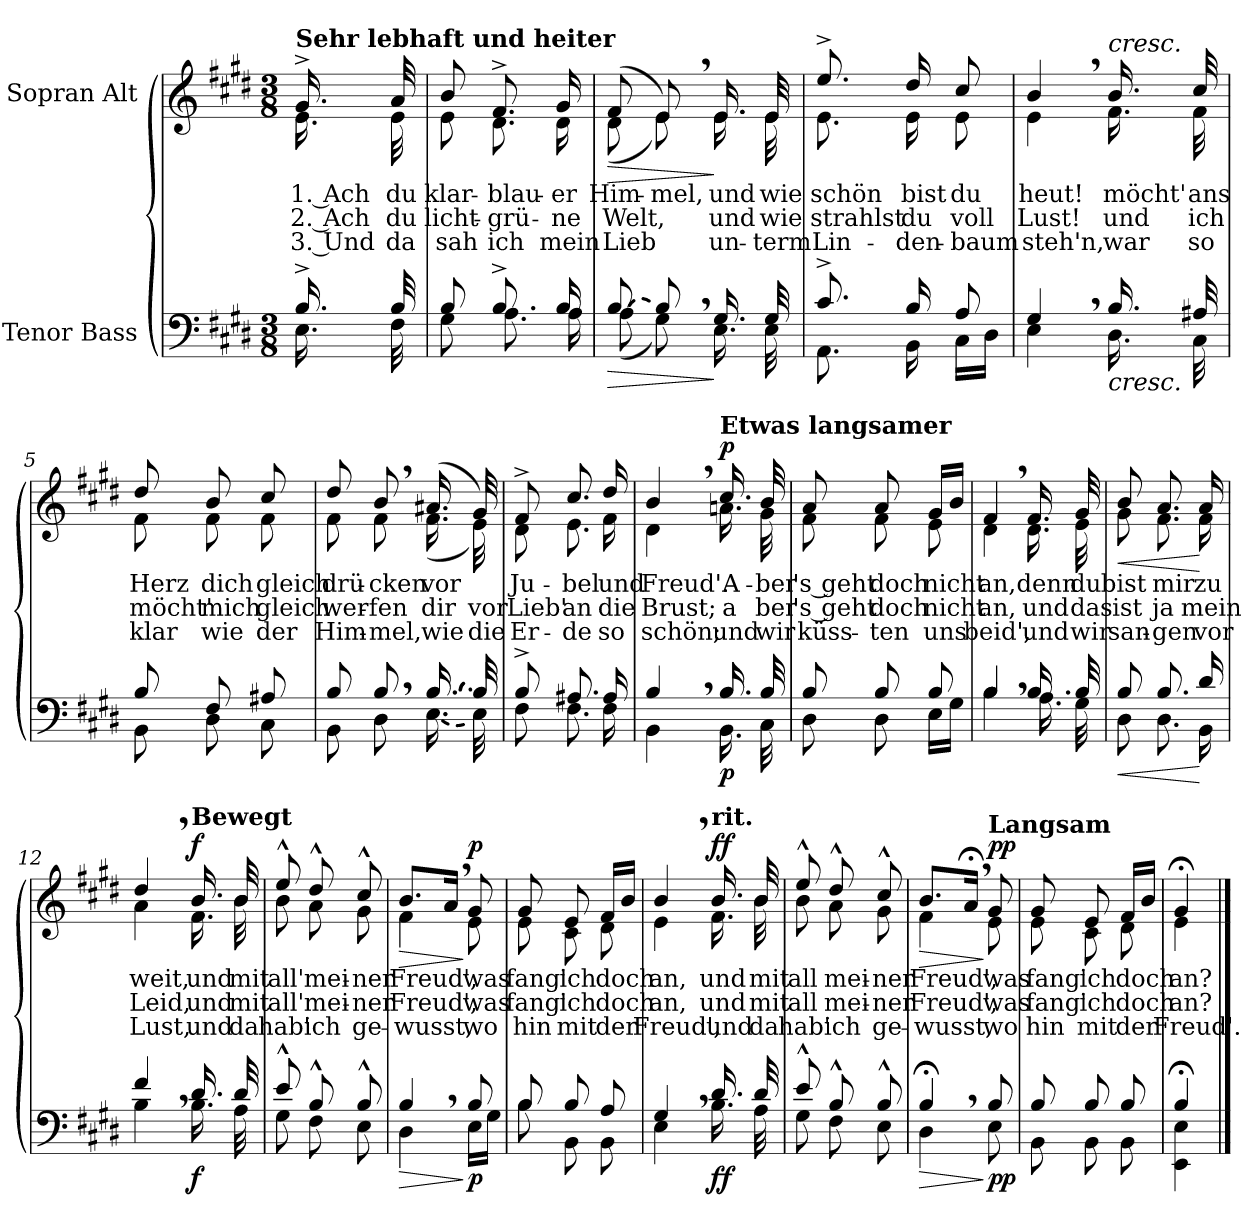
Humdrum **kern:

**kern	**dynam	**kern	**text	**text	**text	**dynam
*part2	*part2	*part1	*part1	*part1	*part1	*part1
*staff2	*staff2	*staff1	*staff1	*staff1	*staff1	*staff1
*I"Tenor Bass	*	*I"Sopran Alt	*	*	*	*
*clefF4	*	*clefG2	*	*	*	*
*k[f#c#g#d#]	*	*k[f#c#g#d#]	*	*	*	*
*M3/8	*	*M3/8	*	*	*	*
=	=	=	=	=	=	=
*^	*	*^	*	*	*	*
!	!	!	!LO:TX:a:B:t=Sehr lebhaft und heiter	!	!	!	!	!
16.B^/	16.E\	.	16.g#^/	16.e\	1. Ach	2. Ach	3. Und	.
32B/	32F#\	.	32a/	32e\	du	du	da	.
=1	=1	=1	=1	=1	=1	=1	=1	=1
8B/	8G#\	.	8b/	8e\	klar-	licht-	sah	.
8.B^/	8.A\	.	8.f#^/	8.d#\	-blau-	-grü-	ich	.
16B/	16A\	.	16g#/	16d#\	-er	-ne	mein	.
=2	=2	=2	=2	=2	=2	=2	=2	=2
!LO:T:dash	!	!LO:HP:b	!	!	!	!	!	!LO:HP:b
[8B/	(8A\	>	(8f#/	(8d#\	Him-	Welt,	Lieb	>
8B,/]	8G#\)	.	8e,/)	8e\)	-mel,	.	.	.
16.G#/	16.E\	]	16.e/	16.e\	und	und	un-	]
32G#/	32E\	.	32e/	32e\	wie	wie	-term	.
=3	=3	=3	=3	=3	=3	=3	=3	=3
8.c#^/	8.AA\	.	8.ee^/	8.e\	schön	strahlst	Lin-	.
16B/	16BB\	.	16dd#/	16e\	bist	du	-den-	.
8A/	16C#\LL	.	8cc#/	8e\	du	voll	-baum	.
.	16D#\JJ	.	.	.	.	.	.	.
=4	=4	=4	=4	=4	=4	=4	=4	=4
4G#,/	4E\	.	4b,/	4e\	heut!	Lust!	steh'n,	.
!	!	!	!LO:TX:a:i:t=cresc.	!	!	!	!	!
!LO:TX:b:i:t=cresc.	!	!	!	!	!	!	!	!
16.B/	16.D#\	.	16.b/	16.f#\	möcht'	und	war	.
32A#X/	32C#\	.	32cc#/	32f#\	ans	ich	so	.
!!LO:LB:g=z	!!
=5	=5	=5	=5	=5	=5	=5	=5	=5
8B/	8BB\	.	8dd#/	8f#\	Herz	möcht'	klar	.
8F#/	8D#\	.	8b/	8f#\	dich	mich	wie	.
8A#X/	8C#\	.	8cc#/	8f#\	gleich	gleich	der	.
=6	=6	=6	=6	=6	=6	=6	=6	=6
8B/	8BB\	.	8dd#/	8f#\	drü-	wer-	Him-	.
8B,/	8D#\	.	8b,/	8f#\	-cken	-fen	-mel,	.
!LO:T:dash	!LO:T:dash	!	!	!	!	!	!	!
[16.B/	[16.E\	.	(16.a#X/	(16.f#\	vor	dir	wie	.
32B/]	32E\]	.	32g#/)	32e\)	.	vor	die	.
=7	=7	=7	=7	=7	=7	=7	=7	=7
8B^/	8F#\	.	8f#^/	8d#\	Ju-	Lieb'	Er-	.
8.A#X/	8.F#\	.	8.cc#/	8.e\	-bel	an	-de	.
16A#/	16F#\	.	16dd#/	16f#\	und	die	so	.
=8	=8	=8	=8	=8	=8	=8	=8	=8
4B,/	4BB\	.	4b,/	4d#\	Freud'.	Brust;	schön;	.
!	!	!	!LO:TX:a:B:t=Etwas langsamer	!	!	!	!	!
!	!	!LO:DY:b	!	!	!	!	!	!LO:DY:a
16.B/	16.BB\	p	16.cc#/	16.an\	A-	a	und	p
32B/	32C#\	.	32b/	32g#\	-ber	-ber	wir	.
=9	=9	=9	=9	=9	=9	=9	=9	=9
8B/	8D#\	.	8a/	8f#\	's geht	's geht	küss-	.
8B/	8D#\	.	8a/	8f#\	doch	doch	-ten	.
8B/	16E\LL	.	16g#/LL	8e\	nicht	nicht	uns	.
.	16G#\JJ	.	16b/JJ	.	.	.	.	.
!!LO:LB:g=z	!!
=10	=10	=10	=10	=10	=10	=10	=10	=10
4B,/	4B\	.	4f#,/	4d#\	an,	an,	beid',	.
16.B/	16.A\	.	16.f#/	16.d#\	denn	und	und	.
32B/	32G#\	.	32g#/	32e\	du	das	wir	.
=11	=11	=11	=11	=11	=11	=11	=11	=11
!	!	!LO:HP:b	!	!	!	!	!	!LO:HP:b
8B/	8D#\	<	8b/	8g#\	bist	ist	san-	<
8.B/	8.D#\	.	8.a/	8.f#\	mir	ja	-gen	.
16d#/	16BB\	[	16a/	16f#\	zu	mein	vor	[
=12	=12	=12	=12	=12	=12	=12	=12	=12
4f#,/	4B\	.	4dd#,/	4a\	weit,	Leid,	Lust,	.
!	!	!	!LO:TX:a:B:t=Bewegt	!	!	!	!	!
!	!	!LO:DY:b	!	!	!	!	!	!LO:DY:a
16.d#/	16.B\	f	16.b/	16.f#\	und	und	und	f
32d#/	32A\	.	32b/	32b\	mit	mit	da	.
=13	=13	=13	=13	=13	=13	=13	=13	=13
8e^^/	8G#\	.	8ee^^/	8b\	all'	all'	hab'	.
8B^^/	8F#\	.	8dd#^^/	8a\	mei-	mei-	ich	.
8B^^/	8E\	.	8cc#^^/	8g#\	-ner	-ner	ge-	.
=14	=14	=14	=14	=14	=14	=14	=14	=14
!	!	!LO:HP:b	!	!	!	!	!	!LO:HP:b
4B,/	4D#\	>	8.b/L	4f#\	Freud',	Freud',	-wusst,	>
.	.	.	16a,/Jk	.	.	.	.	.
!	!	!LO:DY:n=1:b	!	!	!	!	!	!LO:DY:n=1:a
8B/	16E\LL	] p	8g#/	8e\	was	was	wo	] p
.	16G#\JJ	.	.	.	.	.	.	.
!!LO:LB:g=z	!!
=15	=15	=15	=15	=15	=15	=15	=15	=15
8B/	8B\	.	8g#/	8e\	fang'	fang'	-hin	.
8B/	8BB\	.	8e/	8c#\	ich	ich	mit	.
8A/	8BB\	.	16f#/LL	8d#\	doch	doch	der	.
.	.	.	16b/JJ	.	.	.	.	.
=16	=16	=16	=16	=16	=16	=16	=16	=16
4G#,/	4E\	.	4b,/	4e\	an,	an,	Freud',	.
!	!	!	!LO:TX:a:B:t=rit.	!	!	!	!	!
!	!	!LO:DY:b	!	!	!	!	!	!LO:DY:a
16.d#/	16.B\	ff	16.b/	16.f#\	und	und	und	ff
32d#/	32A\	.	32b/	32b\	mit	mit	da	.
=17	=17	=17	=17	=17	=17	=17	=17	=17
8e^^/	8G#\	.	8ee^^/	8b\	all	all	hab'	.
8B^^/	8F#\	.	8dd#^^/	8a\	mei-	mei-	ich	.
8B^^/	8E\	.	8cc#^^/	8g#\	-ner	-ner	ge-	.
=18	=18	=18	=18	=18	=18	=18	=18	=18
!	!	!LO:HP:b	!	!	!	!	!	!LO:HP:b
4B;<,/	4D#\	>	8.b/L	4f#\	Freud',	Freud',	-wusst,	>
.	.	.	16a;<,/Jk	.	.	.	.	.
!	!	!	!LO:TX:a:B:t=Langsam	!	!	!	!	!
!	!	!LO:DY:n=1:b	!	!	!	!	!	!LO:DY:n=1:a
8B/	8E\	] pp	8g#/	8e\	was	was	wo	] pp
=19	=19	=19	=19	=19	=19	=19	=19	=19
8B/	8BB\	.	8g#/	8e\	fang'	fang'	-hin	.
8B/	8BB\	.	8e/	8c#\	ich	ich	mit	.
8B/	8BB\	.	16f#/LL	8d#\	doch	doch	der	.
.	.	.	16b/JJ	.	.	.	.	.
=20	=20	=20	=20	=20	=20	=20	=20	=20
4B;</	4EE\ 4E\	.	4g#;</	4e\	an?	an?	Freud'.	.
*v	*v	*	*	*	*	*	*	*
*	*	*v	*v	*	*	*	*
==	==	==	==	==	==	==
*-	*-	*-	*-	*-	*-	*-
